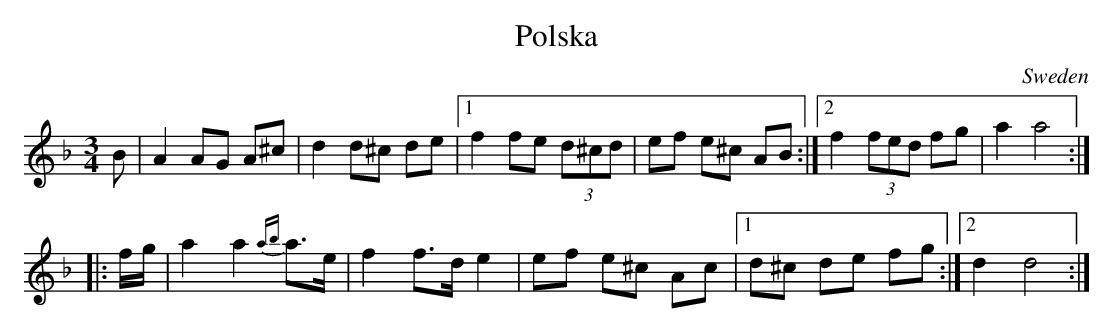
X:1
T:Polska
M:3/4
O:Sweden
K:D minor
B| A2 AG A^c | d2 d^c de \
|1 f2 fe (3d^cd | ef e^c AB :|2 \
f2 (3fed fg| a2 a4 :|
|:f/g/ |\
a2 a2 {ab}a>e | f2 f>d e2 | ef e^c Ac \
|1 d^c de fg :|2 d2 d4 :|
